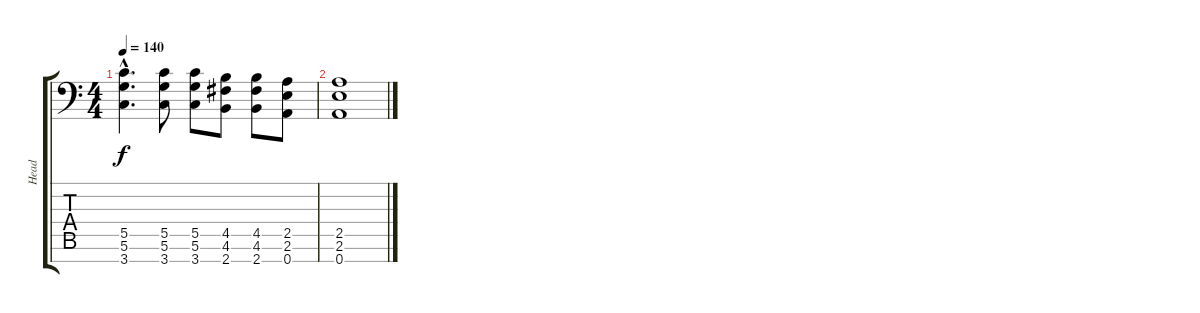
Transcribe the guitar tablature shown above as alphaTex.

\track ("Head" "Head") {instrument distortionguitar}
\staff {score tabs}
\tuning (D4 A3 F3 C3 G2 D2 A1) {hide}
\ts (4 4)
\tempo 140
\clef f4
\ks c
(5.5{hac t} 5.6{hac t} 3.7{hac t}).4{d dy f} (5.5 5.6 3.7).8 (5.5 5.6 3.7).8 (4.5 4.6 2.7).8 (4.5 4.6 2.7).8 (2.5 2.6 0.7).8 |
(2.5 2.6 0.7).1
